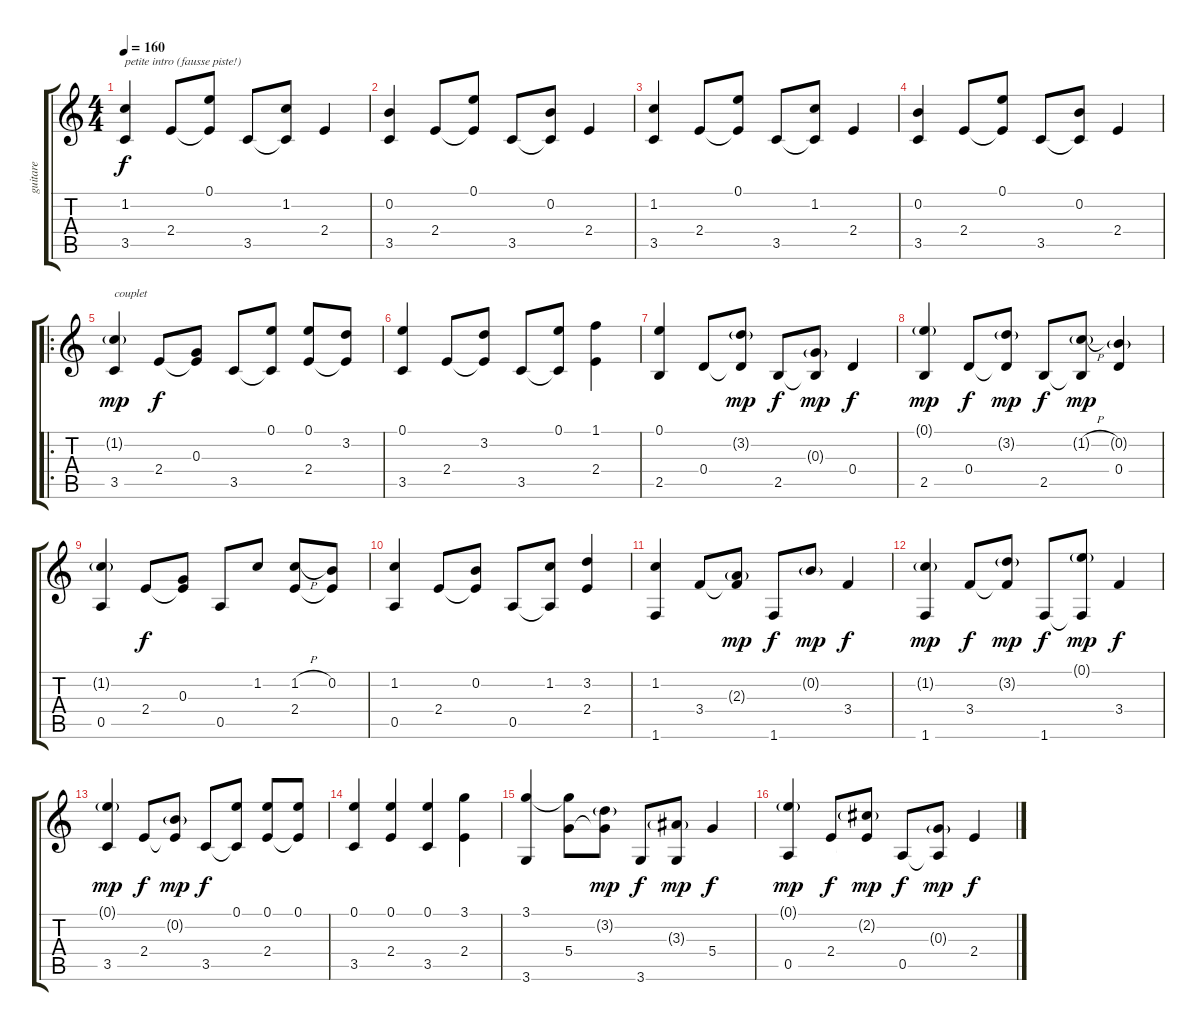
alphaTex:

\track ("guitare" "guitare") {instrument acousticguitarnylon}
\staff {score tabs}
\tuning (E4 B3 G3 D3 A2 E2) {hide}
\ts (4 4)
\tempo 160
\clef g2
\ks c
(1.2 3.5).4{txt "petite intro (fausse piste!)" dy f instrument acousticguitarnylon} 2.4.8 (0.1 2.4{t}).8 3.5.8 (1.2 3.5{t}).8 2.4.4 |
(0.2 3.5).4 2.4.8 (0.1 2.4{t}).8 3.5.8 (0.2 3.5{t}).8 2.4.4 |
(1.2 3.5).4 2.4.8 (0.1 2.4{t}).8 3.5.8 (1.2 3.5{t}).8 2.4.4 |
(0.2 3.5).4 2.4.8 (0.1 2.4{t}).8 3.5.8 (0.2 3.5{t}).8 2.4.4 |
\ro
(1.2{g} 3.5).4{txt "couplet" dy mp} 2.4.8{dy f} (0.3 2.4{t}).8 3.5.8 (0.1 3.5{t}).8 (0.1 2.4).8 (3.2 2.4{t}).8 |
(0.1 3.5).4 2.4.8 (3.2 2.4{t}).8 3.5.8 (0.1 3.5{t}).8 (1.1 2.4).4 |
(0.1 2.5).4 0.4.8 (3.2{g} 0.4{t}).8{dy mp} 2.5.8{dy f} (0.3{g} 2.5{t}).8{dy mp} 0.4.4{dy f} |
(0.1{g} 2.5).4{dy mp} 0.4.8{dy f} (3.2{g} 0.4{t}).8{dy mp} 2.5.8{dy f} (1.2{h g} 2.5{t}).8{dy mp} (0.2{g} 0.4).4 |
(1.2{g} 0.5).4 2.4.8{dy f} (0.3 2.4{t}).8 0.5.8 1.2.8 (1.2{h} 2.4).8 (0.2 2.4{t}).8 |
(1.2 0.5).4 2.4.8 (0.2 2.4{t}).8 0.5.8 (1.2 0.5{t}).8 (3.2 2.4).4 |
(1.2 1.6).4 3.4.8 (2.3{g} 3.4{t}).8{dy mp} 1.6.8{dy f} 0.2{g}.8{dy mp} 3.4.4{dy f} |
(1.2{g} 1.6).4{dy mp} 3.4.8{dy f} (3.2{g} 3.4{t}).8{dy mp} 1.6.8{dy f} (0.1{g} 1.6{t}).8{dy mp} 3.4.4{dy f} |
(0.1{g} 3.5).4{dy mp} 2.4.8{dy f} (0.2{g} 2.4{t}).8{dy mp} 3.5.8{dy f} (0.1 3.5{t}).8 (0.1 2.4).8 (0.1 2.4{t}).8 |
(0.1 3.5).4 (0.1 2.4).4 (0.1 3.5).4 (3.1 2.4).4 |
(3.1 3.6).4 (3.1{t} 5.4).8 (3.2{g} 5.4{t}).8{dy mp} 3.6.8{dy f} (3.3{g} 3.6{t}).8{dy mp} 5.4.4{dy f} |
(0.1{g} 0.5).4{dy mp} 2.4.8{dy f} (2.2{g} 2.4{t}).8{dy mp} 0.5.8{dy f} (0.3{g} 0.5{t}).8{dy mp} 2.4.4{dy f}
